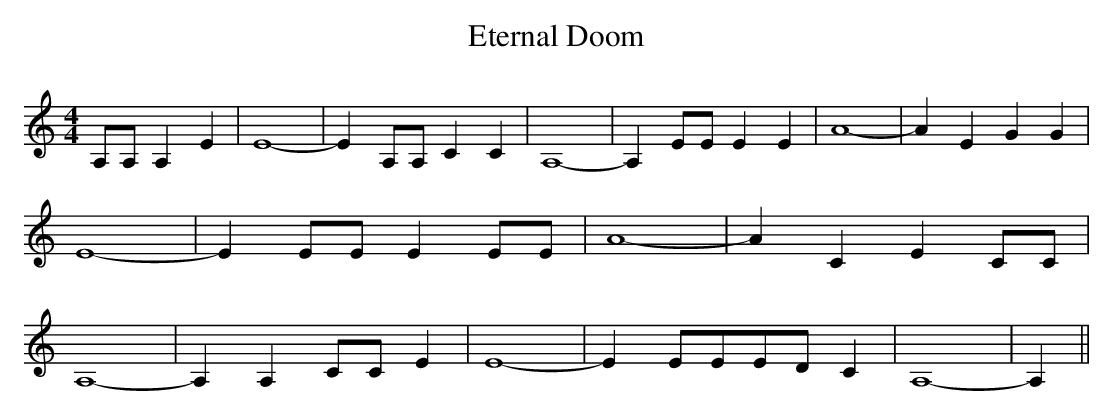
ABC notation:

X:1
T:Eternal Doom
M:4/4
L:1/4
K:C
 A,/2A,/2 A, E| E4-| E A,/2A,/2 C C| A,4-| A, E/2E/2 E E| A4-| A E G G|\
 E4-| E E/2E/2 E E/2E/2| A4-| A C E C/2C/2| A,4-| A, A, C/2C/2 E| E4-|\
 E E/2E/2E/2-D/2 C| A,4-| A,||
